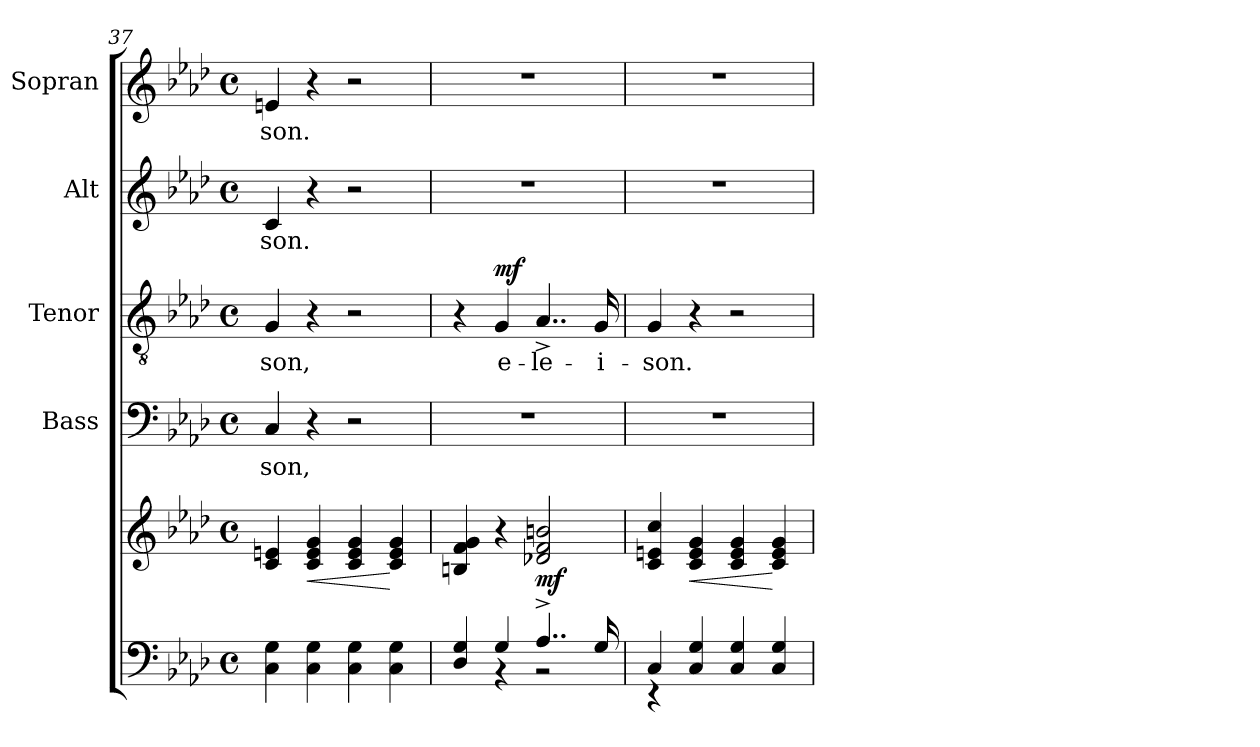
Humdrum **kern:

**kern	**kern	**dynam	**kern	**text	**kern	**text	**dynam	**kern	**text	**kern	**text
*part5	*part5	*part5	*part4	*part4	*part3	*part3	*part3	*part2	*part2	*part1	*part1
*staff6	*staff5	*staff5/6	*staff4	*staff4	*staff3	*staff3	*staff3	*staff2	*staff2	*staff1	*staff1
*	*	*	*I"Bass	*	*I"Tenor	*	*	*I"Alt	*	*I"Sopran	*
*	*	*	*I'B.	*	*I'T.	*	*	*I'A.	*	*I'S.	*
*clefF4	*clefG2	*	*clefF4	*	*clefGv2	*	*	*clefG2	*	*clefG2	*
*k[b-e-a-d-]	*k[b-e-a-d-]	*	*k[b-e-a-d-]	*	*k[b-e-a-d-]	*	*	*k[b-e-a-d-]	*	*k[b-e-a-d-]	*
*A-:	*A-:	*	*A-:	*	*A-:	*	*	*A-:	*	*A-:	*
*M4/4	*M4/4	*	*M4/4	*	*M4/4	*	*	*M4/4	*	*M4/4	*
*met(c)	*met(c)	*	*met(c)	*	*met(c)	*	*	*met(c)	*	*met(c)	*
=37	=37	=37	=37	=37	=37	=37	=37	=37	=37	=37	=37
!	!	!	!	!LO:LY:b	!	!LO:LY:b	!	!	!LO:LY:b	!	!LO:LY:b
4C\ 4G\	4c/ 4en/	.	4C/	-son,	4G/	-son,	.	4c/	-son.	4en/	-son.
!	!	!LO:HP:b	!	!	!	!	!	!	!	!	!
4C\ 4G\	4c/ 4e/ 4g/	<	4r	.	4r	.	.	4r	.	4r	.
4C\ 4G\	4c/ 4e/ 4g/	.	2r	.	2r	.	.	2r	.	2r	.
4C\ 4G\	4c/ 4e/ 4g/	[	.	.	.	.	.	.	.	.	.
=38	=38	=38	=38	=38	=38	=38	=38	=38	=38	=38	=38
*^	*	*	*	*	*	*	*	*	*	*	*
4D-/ 4G/	4ryy	4Bn/ 4f/ 4g/	.	1r	.	4r	.	.	1r	.	1r	.
!	!	!	!	!	!	!	!LO:LY:b	!LO:DY:a	!	!	!	!
4G/	4rBB	4r	.	.	.	4G/	e-	mf	.	.	.	.
!	!	!	!LO:DY:b	!	!	!	!LO:LY:b	!	!	!	!	!
4..A-^>/	2rBB	2d-X/ 2f/ 2bn/	mf	.	.	4..A-^>/	-le-	.	.	.	.	.
!	!	!	!	!	!	!	!LO:LY:b	!	!	!	!	!
16G/	.	.	.	.	.	16G/	-i-	.	.	.	.	.
!!LO:PB:g=z
=39	=39	=39	=39	=39	=39	=39	=39	=39	=39	=39	=39	=39
!	!	!	!	!	!	!	!LO:LY:b	!	!	!	!	!
4C/	4rEE	4c/ 4en/ 4cc/	.	1r	.	4G/	-son.	.	1r	.	1r	.
!	!	!	!LO:HP:b	!	!	!	!	!	!	!	!	!
4C/ 4G/	2.ryy	4c/ 4e/ 4g/	<	.	.	4r	.	.	.	.	.	.
4C/ 4G/	.	4c/ 4e/ 4g/	.	.	.	2r	.	.	.	.	.	.
4C/ 4G/	.	4c/ 4e/ 4g/	[	.	.	.	.	.	.	.	.	.
*v	*v	*	*	*	*	*	*	*	*	*	*	*
=	=	=	=	=	=	=	=	=	=	=	=
*-	*-	*-	*-	*-	*-	*-	*-	*-	*-	*-	*-
